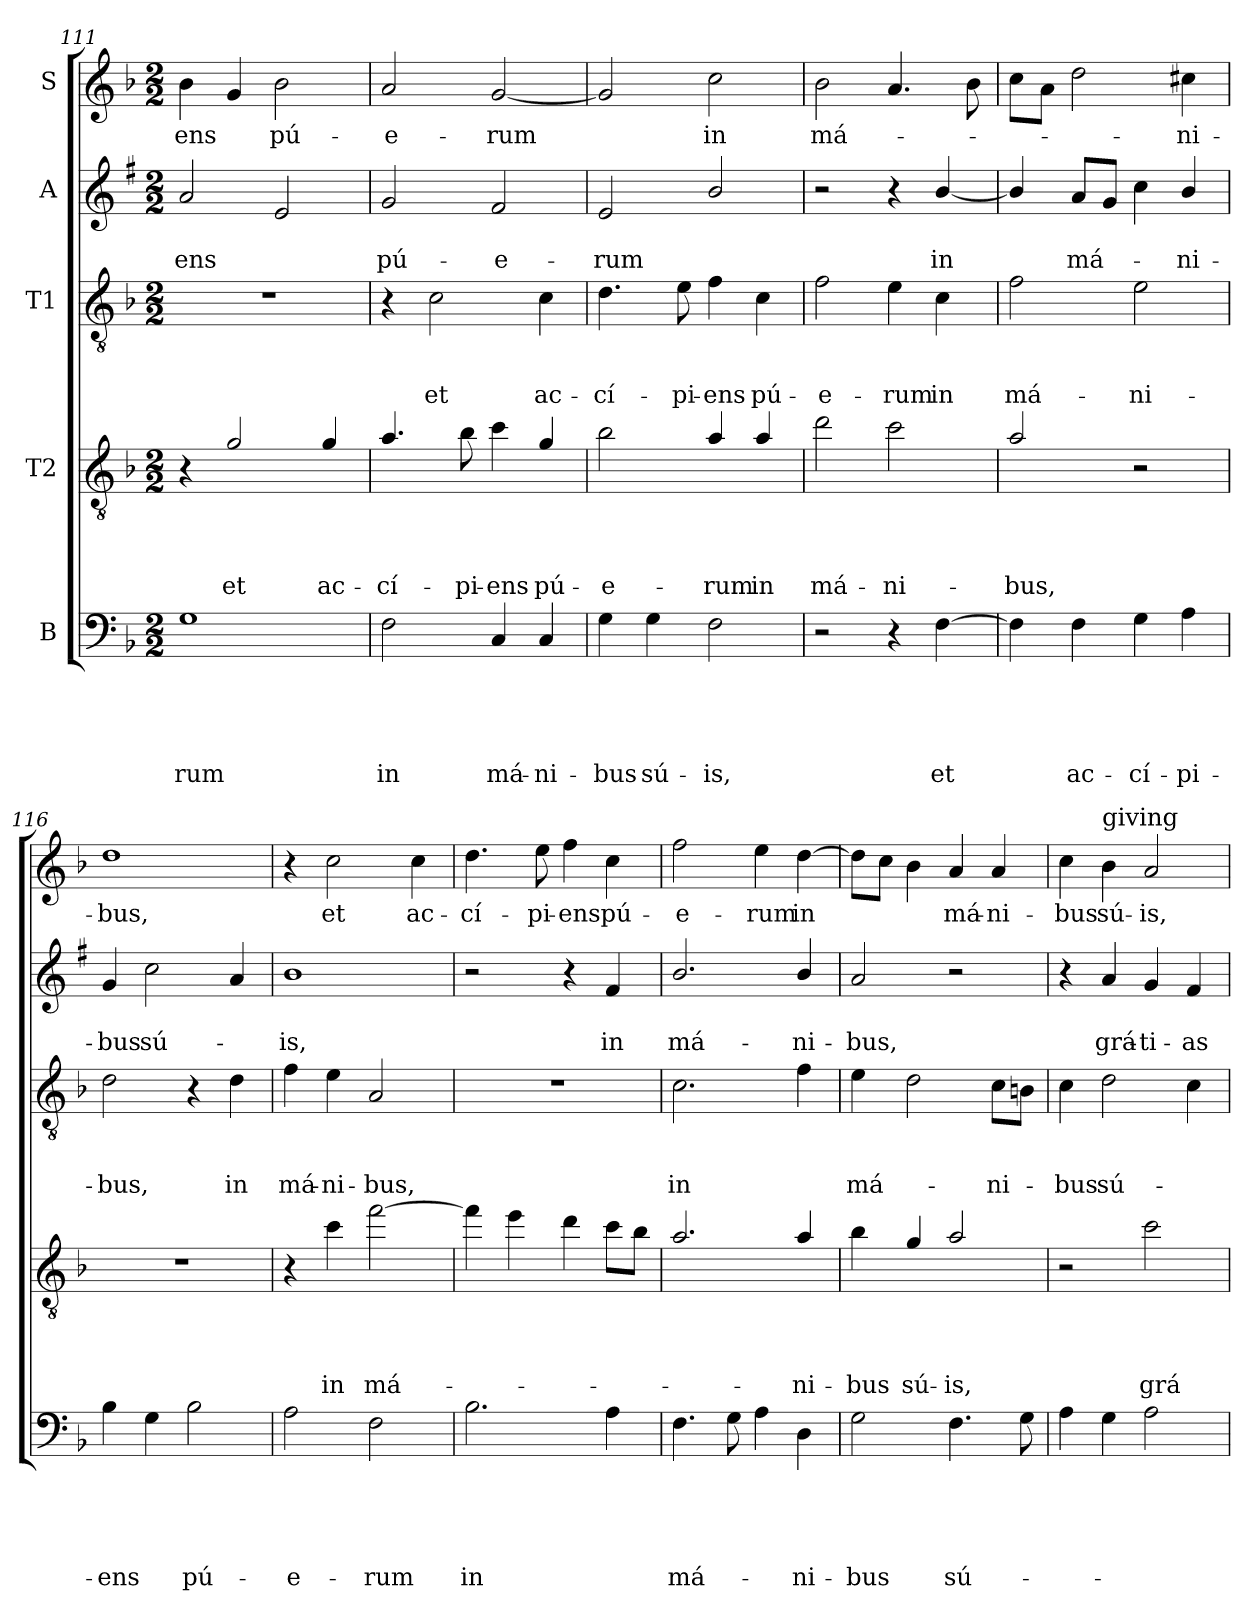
**kern	**text	**text	**text	**text	**text	**kern	**text	**text	**text	**text	**kern	**text	**text	**text	**kern	**text	**text	**kern	**text
*part5	*part5	*part5	*part5	*part5	*part5	*part4	*part4	*part4	*part4	*part4	*part3	*part3	*part3	*part3	*part2	*part2	*part2	*part1	*part1
*staff5	*staff5	*staff5	*staff5	*staff5	*staff5	*staff4	*staff4	*staff4	*staff4	*staff4	*staff3	*staff3	*staff3	*staff3	*staff2	*staff2	*staff2	*staff1	*staff1
*I"B	*	*	*	*	*	*I"T2	*	*	*	*	*I"T1	*	*	*	*I"A	*	*	*I"S	*
*clefF4	*	*	*	*	*	*clefGv2	*	*	*	*	*clefGv2	*	*	*	*clefG2	*	*	*clefG2	*
*	*	*	*	*	*	*ITrd8c14	*	*	*	*	*	*	*	*	*ITrd1c2	*	*	*	*
*k[b-]	*	*	*	*	*	*k[b-]	*	*	*	*	*k[b-]	*	*	*	*k[b-]	*	*	*k[b-]	*
*F:	*	*	*	*	*	*F:	*	*	*	*	*F:	*	*	*	*F:	*	*	*F:	*
*M2/2	*	*	*	*	*	*M2/2	*	*	*	*	*M2/2	*	*	*	*M2/2	*	*	*M2/2	*
=111	=111	=111	=111	=111	=111	=111	=111	=111	=111	=111	=111	=111	=111	=111	=111	=111	=111	=111	=111
!	!	!	!	!	!LO:LY:b	!	!	!	!	!	!	!	!	!	!	!	!LO:LY:b	!	!LO:LY:b
1G	.	.	.	.	-rum	4r	.	.	.	.	1r	.	.	.	2g/	.	-ens	4b-\	-ens
!	!	!	!	!	!	!	!	!	!	!LO:LY:b	!	!	!	!	!	!	!	!	!
.	.	.	.	.	.	2G/	.	.	.	et	.	.	.	.	.	.	.	4g/	.
!	!	!	!	!	!	!	!	!	!	!	!	!	!	!	!	!	!	!	!LO:LY:b
.	.	.	.	.	.	.	.	.	.	.	.	.	.	.	2d/	.	.	2b-\	pú-
!	!	!	!	!	!	!	!	!	!	!LO:LY:b	!	!	!	!	!	!	!	!	!
.	.	.	.	.	.	4G/	.	.	.	ac-	.	.	.	.	.	.	.	.	.
!!LO:PB:g=z
=112	=112	=112	=112	=112	=112	=112	=112	=112	=112	=112	=112	=112	=112	=112	=112	=112	=112	=112	=112
!	!	!	!	!	!LO:LY:b	!	!	!	!	!LO:LY:b	!	!	!	!	!	!	!LO:LY:b	!	!LO:LY:b
2F\	.	.	.	.	in	4.A/	.	.	.	-cí-	4r	.	.	.	2f/	.	pú-	2a/	-e-
!	!	!	!	!	!	!	!	!	!	!	!	!	!	!LO:LY:b	!	!	!	!	!
.	.	.	.	.	.	.	.	.	.	.	2c\	.	.	et	.	.	.	.	.
!	!	!	!	!	!	!	!	!	!	!LO:LY:b	!	!	!	!	!	!	!	!	!
.	.	.	.	.	.	8B-\	.	.	.	-pi-	.	.	.	.	.	.	.	.	.
!	!	!	!	!	!LO:LY:b	!	!	!	!	!LO:LY:b	!	!	!	!	!	!	!LO:LY:b	!	!LO:LY:b
4C/	.	.	.	.	má-	4c\	.	.	.	-ens	.	.	.	.	2e/	.	-e-	[2g/	-rum
!	!	!	!	!	!LO:LY:b	!	!	!	!	!LO:LY:b	!	!	!	!LO:LY:b	!	!	!	!	!
4C/	.	.	.	.	-ni-	4G/	.	.	.	pú-	4c\	.	.	ac-	.	.	.	.	.
=113	=113	=113	=113	=113	=113	=113	=113	=113	=113	=113	=113	=113	=113	=113	=113	=113	=113	=113	=113
!	!	!	!	!	!LO:LY:b	!	!	!	!	!LO:LY:b	!	!	!	!LO:LY:b	!	!	!LO:LY:b	!	!
4G\	.	.	.	.	-bus	2B-\	.	.	.	-e-	4.d\	.	.	-cí-	2d/	.	-rum	2g/]	.
!	!	!	!	!	!LO:LY:b	!	!	!	!	!	!	!	!	!	!	!	!	!	!
4G\	.	.	.	.	sú-	.	.	.	.	.	.	.	.	.	.	.	.	.	.
!	!	!	!	!	!	!	!	!	!	!	!	!	!	!LO:LY:b	!	!	!	!	!
.	.	.	.	.	.	.	.	.	.	.	8e\	.	.	-pi-	.	.	.	.	.
!	!	!	!	!	!LO:LY:b	!	!	!	!	!LO:LY:b	!	!	!	!LO:LY:b	!	!	!	!	!LO:LY:b
2F\	.	.	.	.	-is,	4A/	.	.	.	-rum	4f\	.	.	-ens	2a/	.	.	2cc\	in
!	!	!	!	!	!	!	!	!	!	!LO:LY:b	!	!	!	!LO:LY:b	!	!	!	!	!
.	.	.	.	.	.	4A/	.	.	.	in	4c\	.	.	pú-	.	.	.	.	.
=114	=114	=114	=114	=114	=114	=114	=114	=114	=114	=114	=114	=114	=114	=114	=114	=114	=114	=114	=114
!	!	!	!	!	!	!	!	!	!	!LO:LY:b	!	!	!	!LO:LY:b	!	!	!	!	!LO:LY:b
2r	.	.	.	.	.	2d\	.	.	.	má-	2f\	.	.	-e-	2r	.	.	2b-\	má-
!	!	!	!	!	!	!	!	!	!	!LO:LY:b	!	!	!	!LO:LY:b	!	!	!	!	!
4r	.	.	.	.	.	2c\	.	.	.	-ni-	4e\	.	.	-rum	4r	.	.	4.a/	.
!	!	!	!	!	!LO:LY:b	!	!	!	!	!	!	!	!	!LO:LY:b	!	!	!LO:LY:b	!	!
[4F\	.	.	.	.	et	.	.	.	.	.	4c\	.	.	in	[4a/	.	in	.	.
.	.	.	.	.	.	.	.	.	.	.	.	.	.	.	.	.	.	8b-\	.
=115	=115	=115	=115	=115	=115	=115	=115	=115	=115	=115	=115	=115	=115	=115	=115	=115	=115	=115	=115
!	!	!	!	!	!	!	!	!	!	!LO:LY:b	!	!	!	!LO:LY:b	!	!	!	!	!
4F\]	.	.	.	.	.	2A/	.	.	.	-bus,	2f\	.	.	má-	4a/]	.	.	8cc\L	.
.	.	.	.	.	.	.	.	.	.	.	.	.	.	.	.	.	.	8a\J	.
!	!	!	!	!	!LO:LY:b	!	!	!	!	!	!	!	!	!	!	!	!LO:LY:b	!	!
4F\	.	.	.	.	ac-	.	.	.	.	.	.	.	.	.	8g/L	.	má-	2dd\	.
.	.	.	.	.	.	.	.	.	.	.	.	.	.	.	8f/J	.	.	.	.
!	!	!	!	!	!LO:LY:b	!	!	!	!	!	!	!	!	!LO:LY:b	!	!	!	!	!
4G\	.	.	.	.	-cí-	2r	.	.	.	.	2e\	.	.	-ni-	4b-\	.	.	.	.
!	!	!	!	!	!LO:LY:b	!	!	!	!	!	!	!	!	!	!	!	!LO:LY:b	!	!LO:LY:b
4A\	.	.	.	.	-pi-	.	.	.	.	.	.	.	.	.	4a/	.	-ni-	4cc#i\	-ni-
=116	=116	=116	=116	=116	=116	=116	=116	=116	=116	=116	=116	=116	=116	=116	=116	=116	=116	=116	=116
!	!	!	!	!	!LO:LY:b	!	!	!	!	!	!	!	!	!LO:LY:b	!	!	!LO:LY:b	!	!LO:LY:b
4B-\	.	.	.	.	-ens	1r	.	.	.	.	2d\	.	.	-bus,	4f/	.	-bus	1dd	-bus,
!	!	!	!	!	!	!	!	!	!	!	!	!	!	!	!	!	!LO:LY:b	!	!
4G\	.	.	.	.	.	.	.	.	.	.	.	.	.	.	2b-\	.	sú-	.	.
!	!	!	!	!	!LO:LY:b	!	!	!	!	!	!	!	!	!	!	!	!	!	!
2B-\	.	.	.	.	pú-	.	.	.	.	.	4r	.	.	.	.	.	.	.	.
!	!	!	!	!	!	!	!	!	!	!	!	!	!	!LO:LY:b	!	!	!	!	!
.	.	.	.	.	.	.	.	.	.	.	4d\	.	.	in	4g/	.	.	.	.
=117	=117	=117	=117	=117	=117	=117	=117	=117	=117	=117	=117	=117	=117	=117	=117	=117	=117	=117	=117
!	!	!	!	!	!LO:LY:b	!	!	!	!	!	!	!	!	!LO:LY:b	!	!	!LO:LY:b	!	!
2A\	.	.	.	.	-e-	4r	.	.	.	.	4f\	.	.	má-	1a	.	-is,	4r	.
!	!	!	!	!	!	!	!	!	!	!LO:LY:b	!	!	!	!LO:LY:b	!	!	!	!	!LO:LY:b
.	.	.	.	.	.	4c\	.	.	.	in	4e\	.	.	-ni-	.	.	.	2cc\	et
!	!	!	!	!	!LO:LY:b	!	!	!	!	!LO:LY:b	!	!	!	!LO:LY:b	!	!	!	!	!
2F\	.	.	.	.	-rum	[2f\	.	.	.	má-	2A/	.	.	-bus,	.	.	.	.	.
!	!	!	!	!	!	!	!	!	!	!	!	!	!	!	!	!	!	!	!LO:LY:b
.	.	.	.	.	.	.	.	.	.	.	.	.	.	.	.	.	.	4cc\	ac-
!!LO:LB:g=z
=118	=118	=118	=118	=118	=118	=118	=118	=118	=118	=118	=118	=118	=118	=118	=118	=118	=118	=118	=118
!	!	!	!	!	!LO:LY:b	!	!	!	!	!	!	!	!	!	!	!	!	!	!LO:LY:b
2.B-\	.	.	.	.	in	4f\]	.	.	.	.	1r	.	.	.	2r	.	.	4.dd\	-cí-
.	.	.	.	.	.	4e\	.	.	.	.	.	.	.	.	.	.	.	.	.
!	!	!	!	!	!	!	!	!	!	!	!	!	!	!	!	!	!	!	!LO:LY:b
.	.	.	.	.	.	.	.	.	.	.	.	.	.	.	.	.	.	8ee\	-pi-
!	!	!	!	!	!	!	!	!	!	!	!	!	!	!	!	!	!	!	!LO:LY:b
.	.	.	.	.	.	4d\	.	.	.	.	.	.	.	.	4r	.	.	4ff\	-ens
!	!	!	!	!	!	!	!	!	!	!	!	!	!	!	!	!	!LO:LY:b	!	!LO:LY:b
4A\	.	.	.	.	.	8c\L	.	.	.	.	.	.	.	.	4e/	.	in	4cc\	pú-
.	.	.	.	.	.	8B-\J	.	.	.	.	.	.	.	.	.	.	.	.	.
=119	=119	=119	=119	=119	=119	=119	=119	=119	=119	=119	=119	=119	=119	=119	=119	=119	=119	=119	=119
!	!	!	!	!	!LO:LY:b	!	!	!	!	!	!	!	!	!LO:LY:b	!	!	!LO:LY:b	!	!LO:LY:b
4.F\	.	.	.	.	má-	2.A/	.	.	.	.	2.c\	.	.	in	2.a/	.	má-	2ff\	-e-
8G\	.	.	.	.	.	.	.	.	.	.	.	.	.	.	.	.	.	.	.
!	!	!	!	!	!	!	!	!	!	!	!	!	!	!	!	!	!	!	!LO:LY:b
4A\	.	.	.	.	.	.	.	.	.	.	.	.	.	.	.	.	.	4ee\	-rum
!	!	!	!	!	!LO:LY:b	!	!	!	!	!LO:LY:b	!	!	!	!	!	!	!LO:LY:b	!	!LO:LY:b
4D\	.	.	.	.	-ni-	4A/	.	.	.	-ni-	4f\	.	.	.	4a/	.	-ni-	[4dd\	in
=120	=120	=120	=120	=120	=120	=120	=120	=120	=120	=120	=120	=120	=120	=120	=120	=120	=120	=120	=120
!	!	!	!	!	!LO:LY:b	!	!	!	!	!LO:LY:b	!	!	!	!LO:LY:b	!	!	!LO:LY:b	!	!
2G\	.	.	.	.	-bus	4B-\	.	.	.	-bus	4e\	.	.	má-	2g/	.	-bus,	8dd\L]	.
.	.	.	.	.	.	.	.	.	.	.	.	.	.	.	.	.	.	8cc\J	.
!	!	!	!	!	!	!	!	!	!	!LO:LY:b	!	!	!	!	!	!	!	!	!
.	.	.	.	.	.	4G/	.	.	.	sú-	2d\	.	.	.	.	.	.	4b-\	.
!	!	!	!	!	!LO:LY:b	!	!	!	!	!LO:LY:b	!	!	!	!	!	!	!	!	!LO:LY:b
4.F\	.	.	.	.	sú-	2A/	.	.	.	-is,	.	.	.	.	2r	.	.	4a/	má-
!	!	!	!	!	!	!	!	!	!	!	!	!	!	!LO:LY:b	!	!	!	!	!LO:LY:b
.	.	.	.	.	.	.	.	.	.	.	8c\L	.	.	-ni-	.	.	.	4a/	-ni-
8G\	.	.	.	.	.	.	.	.	.	.	8Bni\J	.	.	.	.	.	.	.	.
=121	=121	=121	=121	=121	=121	=121	=121	=121	=121	=121	=121	=121	=121	=121	=121	=121	=121	=121	=121
!	!	!	!	!	!	!	!	!	!	!	!	!	!	!LO:LY:b	!	!	!	!	!LO:LY:b
4A\	.	.	.	.	.	2r	.	.	.	.	4c\	.	.	-bus	4r	.	.	4cc\	-bus
!	!	!	!	!	!	!	!	!	!	!	!	!	!	!	!	!	!	!LO:TX:a:t=giving	!
!	!	!	!	!	!	!	!	!	!	!	!	!	!	!LO:LY:b	!	!	!LO:LY:b	!	!LO:LY:b
4G\	.	.	.	.	.	.	.	.	.	.	2d\	.	.	sú-	4g/	.	grá-	4b-\	sú-
!	!	!	!	!	!	!	!	!	!	!LO:LY:b	!	!	!	!	!	!	!LO:LY:b	!	!LO:LY:b
2A\	.	.	.	.	.	2c\	.	.	.	grá-	.	.	.	.	4f/	.	-ti-	2a/	-is,
!	!	!	!	!	!	!	!	!	!	!	!	!	!	!	!	!	!LO:LY:b	!	!
.	.	.	.	.	.	.	.	.	.	.	4c\	.	.	.	4e/	.	-as	.	.
=	=	=	=	=	=	=	=	=	=	=	=	=	=	=	=	=	=	=	=
*-	*-	*-	*-	*-	*-	*-	*-	*-	*-	*-	*-	*-	*-	*-	*-	*-	*-	*-	*-
